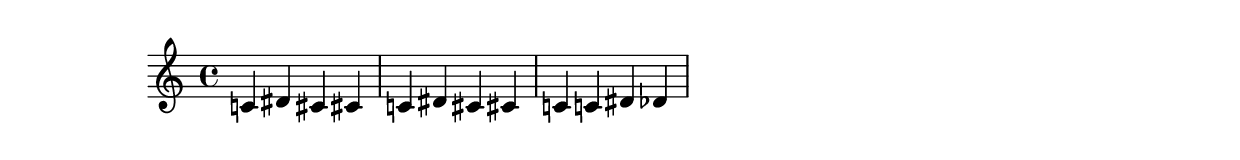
%% Do not edit this file; it is automatically
%% generated from LSR http://lsr.dsi.unimi.it
%% This file is in the public domain.
\version "2.13.4"

\header {
  lsrtags = "pitches"

%% Translation of GIT committish: b2d4318d6c53df8469dfa4da09b27c15a374d0ca
  doctitlees = "Alteraciones de estilo dodecafónico para todas las notas, incluidas las naturales"
  texidoces = "
En las obras de principios del s.XX, empezando por Schoenberg, Berg y
Webern (la \"Segunda\" escuela de Viena), cada nota de la escala de
doce tonos se debe tratar con igualdad, sin ninguna jerarquía como los
grados clásicos tonales.  Por tanto, estos compositores imprimen una
alteración accidental para cada nota, incluso en las notas naturales,
para enfatizar su nuevo enfoque de la teoría y el lenguaje musicales.

Este fragmento de código muestra cómo conseguir dichas reglas de
notación.

"


%% Translation of GIT committish: d96023d8792c8af202c7cb8508010c0d3648899d
  texidocde = "
 In Werken des fürhen 20. Jahrhundert, angefangen mit Schönberg, Berg
 und Webern (die zweite Wiener Schule), wird jeder Ton der
 Zwölftonleiter als gleichwertig erachtet, ohne hierarchische
 Ordnung.  Deshalb wird in dieser Musik für jede Note ein Versetzungszeichen
 ausgegeben, auch für unalterierte Tonhöhen, um das neue Verständnis
 der Musiktheorie und Musiksprache zu verdeutlichen.

 Dieser Schnipsel zeigt, wie derartige Notationsregeln zu erstellen sind.
 "
  doctitlede = "Versetzungszeichen für jede Note im Stil der Zwölftonmusik"

  texidoc = "
In early 20th century works, starting with Schoenberg, Berg and Webern
(the \"Second\" Viennese school), every pitch in the twelve-tone scale
has to be regarded as equal, without any hierarchy such as the
classical (tonal) degrees. Therefore, these composers print one
accidental for each note, even at natural pitches, to emphasize their
new approach to music theory and language.

This snippet shows how to achieve such notation rules.

"
  doctitle = "Dodecaphonic-style accidentals for each note including naturals"
} % begin verbatim

\score {
  \new Staff {
    #(set-accidental-style 'dodecaphonic)
    c'4 dis' cis' cis'
    c'4 dis' cis' cis'
    c'4 c' dis' des'
  }
  \layout {
    \context {
      \Staff
      \remove "Key_engraver"
    }
  }
}

